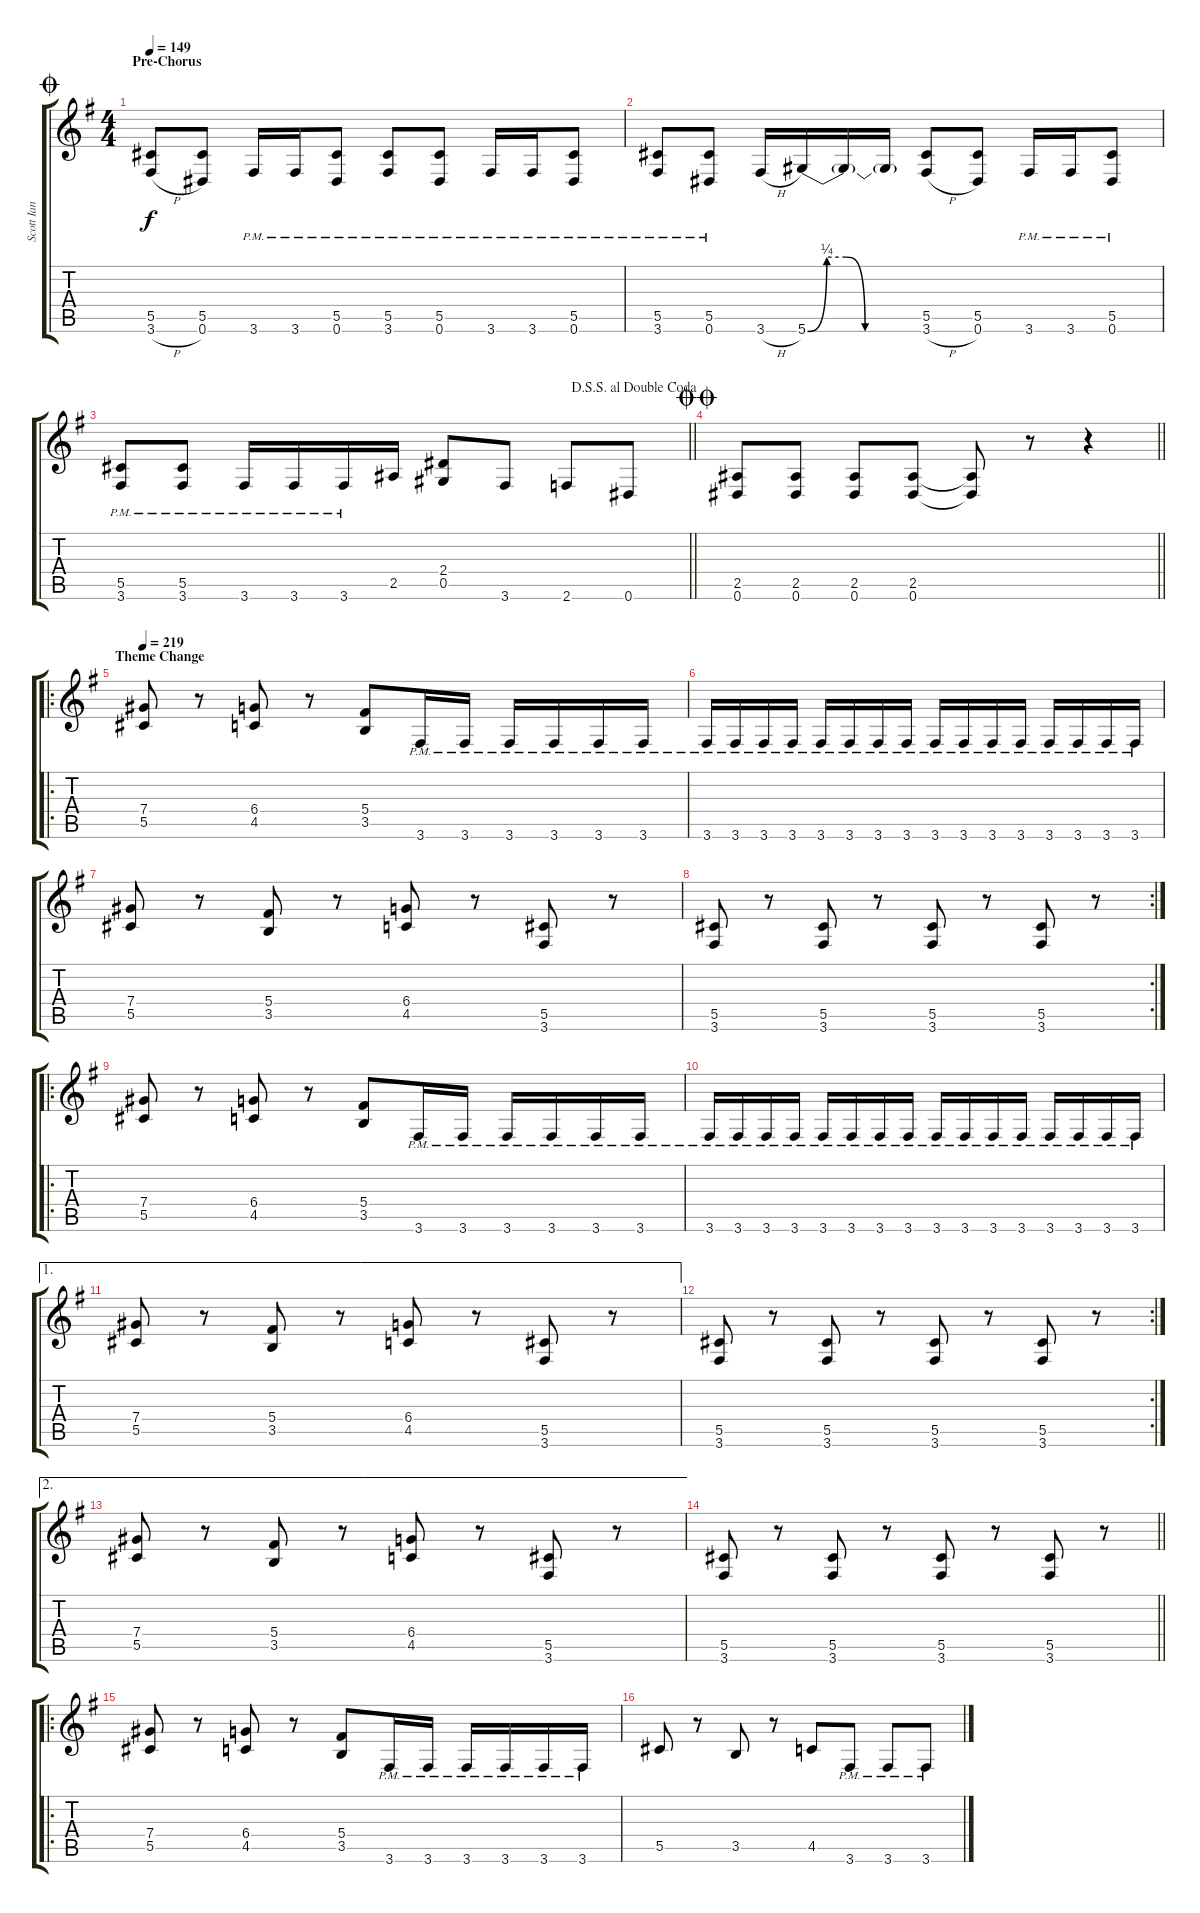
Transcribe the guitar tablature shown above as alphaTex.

\track ("Scott Ian" "Scott Ian") {instrument distortionguitar}
\staff {score tabs}
\tuning (Eb4 Bb3 Gb3 Db3 Ab2 Eb2) {hide}
\ts (4 4)
\section ("" "Pre-Chorus")
\jump coda
\tempo 149
\clef g2
\ks g
(5.5 3.6{h}).8{dy f} (5.5 0.6).8 3.6{pm}.16 3.6{pm}.16 (5.5{pm} 0.6{pm}).8 (5.5{pm} 3.6{pm}).8 (5.5{pm} 0.6{pm}).8 3.6{pm}.16 3.6{pm}.16 (5.5{pm} 0.6{pm}).8 |
(5.5{pm} 3.6{pm}).8 (5.5{pm} 0.6{pm}).8 3.6{h}.16 5.6{be (custom 0 0 10 1 20 1 30 0 60 0)}.16 5.6{t}.16 5.6{t}.16 (5.5 3.6{h}).8 (5.5 0.6).8 3.6{pm}.16 3.6{pm}.16 (5.5{pm} 0.6{pm}).8 |
\jump dalsegnosegnoaldoublecoda
\barLineRight lightlight
(5.5{pm} 3.6{pm}).8 (5.5{pm} 3.6{pm}).8 3.6{pm}.16 3.6{pm}.16 3.6{pm}.16 2.5.16 (2.4 0.5).8 3.6.8 2.6.8 0.6.8 |
\jump doublecoda
\barLineRight lightlight
(2.5 0.6).8 (2.5 0.6).8 (2.5 0.6).8 (2.5 0.6).8 (2.5{t} 0.6{t}).8 r.8 r.4 |
\ro
\section ("" "Theme Change")
\tempo 219
(7.4 5.5).8 r.8 (6.4 4.5).8 r.8 (5.4 3.5).8 3.6{pm}.16 3.6{pm}.16 3.6{pm}.16 3.6{pm}.16 3.6{pm}.16 3.6{pm}.16 |
3.6{pm}.16 3.6{pm}.16 3.6{pm}.16 3.6{pm}.16 3.6{pm}.16 3.6{pm}.16 3.6{pm}.16 3.6{pm}.16 3.6{pm}.16 3.6{pm}.16 3.6{pm}.16 3.6{pm}.16 3.6{pm}.16 3.6{pm}.16 3.6{pm}.16 3.6{pm}.16 |
(7.4 5.5).8 r.8 (5.4 3.5).8 r.8 (6.4 4.5).8 r.8 (5.5 3.6).8 r.8 |
\rc 2
(5.5 3.6).8 r.8 (5.5 3.6).8 r.8 (5.5 3.6).8 r.8 (5.5 3.6).8 r.8 |
\ro
(7.4 5.5).8 r.8 (6.4 4.5).8 r.8 (5.4 3.5).8 3.6{pm}.16 3.6{pm}.16 3.6{pm}.16 3.6{pm}.16 3.6{pm}.16 3.6{pm}.16 |
3.6{pm}.16 3.6{pm}.16 3.6{pm}.16 3.6{pm}.16 3.6{pm}.16 3.6{pm}.16 3.6{pm}.16 3.6{pm}.16 3.6{pm}.16 3.6{pm}.16 3.6{pm}.16 3.6{pm}.16 3.6{pm}.16 3.6{pm}.16 3.6{pm}.16 3.6{pm}.16 |
\ae 1
(7.4 5.5).8 r.8 (5.4 3.5).8 r.8 (6.4 4.5).8 r.8 (5.5 3.6).8 r.8 |
\rc 2
(5.5 3.6).8 r.8 (5.5 3.6).8 r.8 (5.5 3.6).8 r.8 (5.5 3.6).8 r.8 |
\ae 2
(7.4 5.5).8 r.8 (5.4 3.5).8 r.8 (6.4 4.5).8 r.8 (5.5 3.6).8 r.8 |
\barLineRight lightlight
(5.5 3.6).8 r.8 (5.5 3.6).8 r.8 (5.5 3.6).8 r.8 (5.5 3.6).8 r.8 |
\ro
(7.4 5.5).8 r.8 (6.4 4.5).8 r.8 (5.4 3.5).8 3.6{pm}.16 3.6{pm}.16 3.6{pm}.16 3.6{pm}.16 3.6{pm}.16 3.6{pm}.16 |
5.5.8 r.8 3.5.8 r.8 4.5.8 3.6{pm}.8 3.6{pm}.8 3.6{pm}.8
